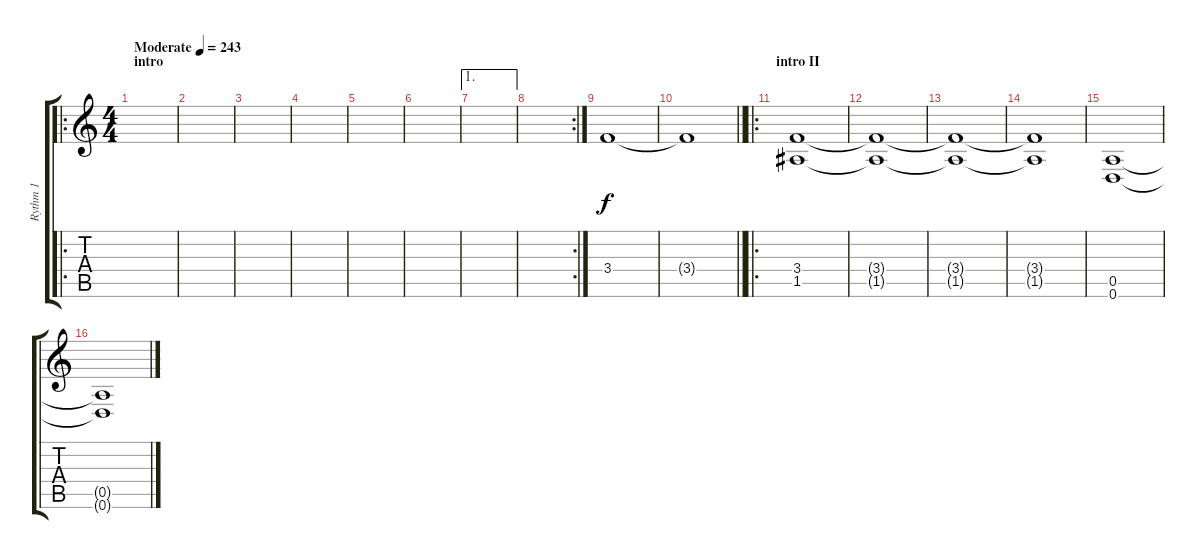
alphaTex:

\track ("Rythm 1" "Rythm 1") {instrument distortionguitar}
\staff {score tabs}
\tuning (E4 B3 G3 D3 A2 D2) {hide}
\ro
\ts (4 4)
\section ("" "intro")
\tempo (243 "Moderate")
\clef g2
\ks c
|
|
|
|
|
|
\ae 1
|
\rc 2
|
3.4.1{volume 16} |
\barLineRight lightlight
3.4{t}.1 |
\ro
\section ("" "intro II")
(3.4 1.5).1 |
(3.4{t} 1.5{t}).1 |
(3.4{t} 1.5{t}).1 |
(3.4{t} 1.5{t}).1 |
(0.5 0.6).1 |
(0.5{t} 0.6{t}).1
